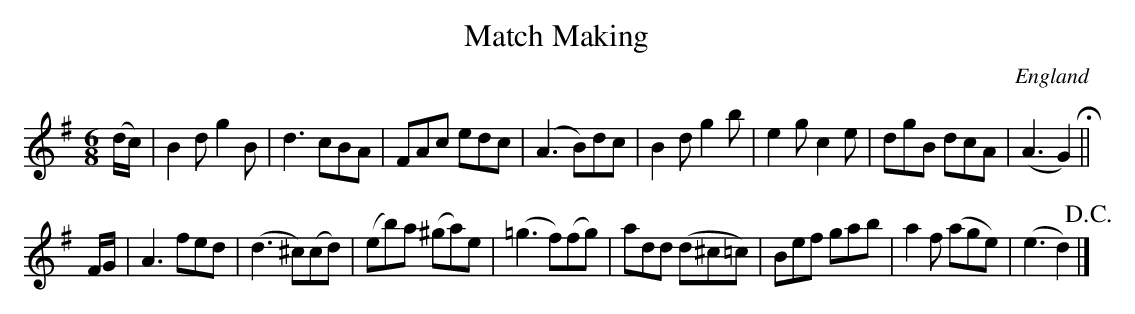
X:1
T:Match Making
L:1/8
M:6/8
O:England
K:G
(d/c/) |\
B2d g2B | d3 cBA | FAc edc | (A3 B)dc |\
B2d g2b | e2g c2e | dgB dcA | (A3 G2) H||
F/G/ |\
A3 fed | (d3 ^c)(cd) | (eb)a (^ga)e | (=g3 f)(fg) |\
add (d^c=c) | Bef gab | a2f (age) | (e3 d2) !D.C.! |]
